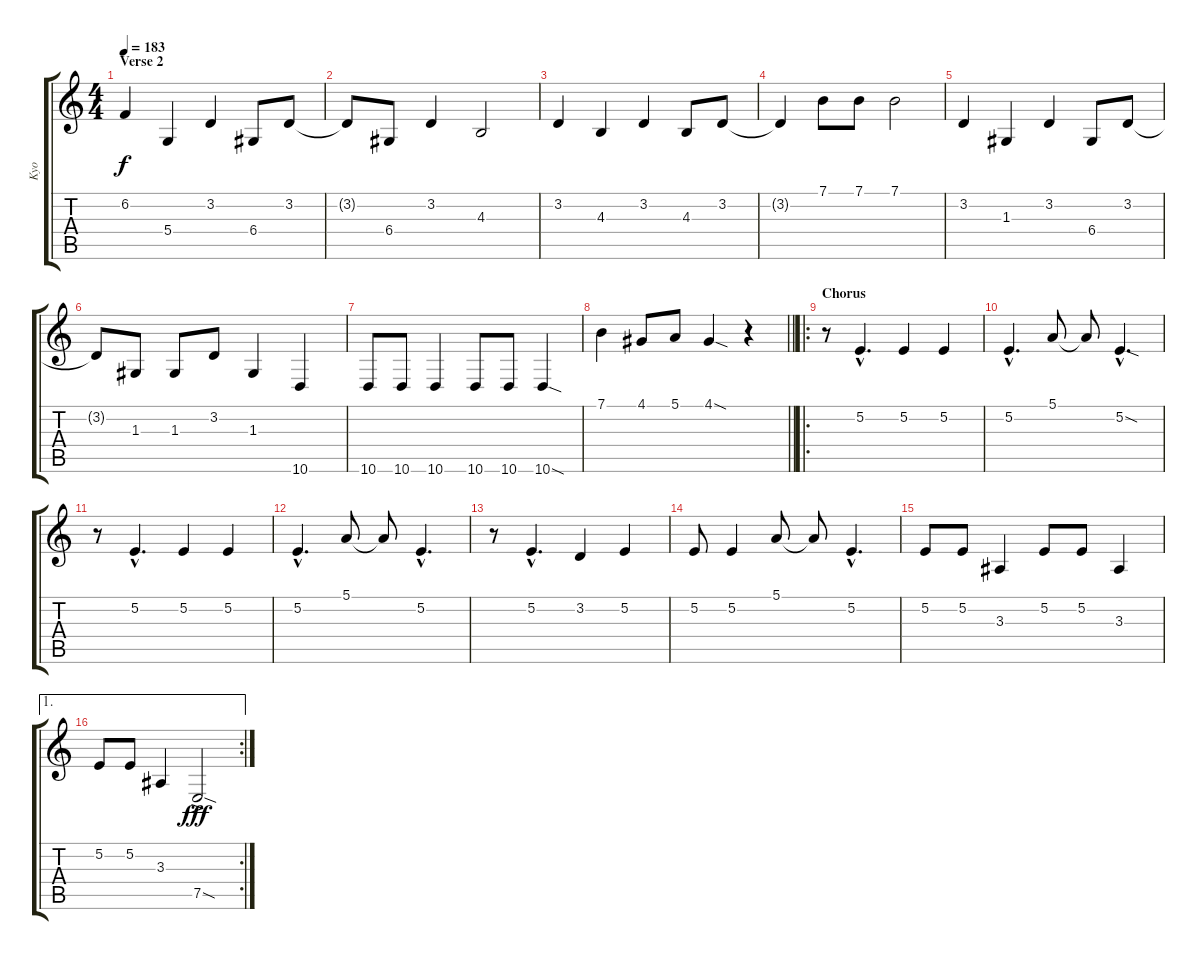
\track ("Kyo" "Kyo") {instrument sopranosax}
\staff {score tabs}
\tuning (E4 B3 G3 D3 A2 E2) {hide}
\ts (4 4)
\section ("" "Verse 2")
\tempo 183
\clef g2
\ks c
6.2.4{dy f} 5.4.4 3.2.4 6.4.8 3.2.8 |
3.2{t}.8 6.4.8 3.2.4 4.3.2 |
3.2.4 4.3.4 3.2.4 4.3.8 3.2.8 |
3.2{t}.4 7.1.8 7.1.8 7.1.2 |
3.2.4 1.3.4 3.2.4 6.4.8 3.2.8 |
3.2{t}.8 1.3.8 1.3.8 3.2.8 1.3.4 10.6.4 |
10.6.8 10.6.8 10.6.4 10.6.8 10.6.8 10.6{sod}.4 |
\barLineRight lightlight
7.1.4 4.1.8 5.1.8 4.1{sod}.4 r.4 |
\ro
\section ("" "Chorus")
r.8 5.2{hac}.4{d} 5.2.4 5.2.4 |
5.2{hac}.4{d} 5.1.8 5.1{t}.8 5.2{sod hac}.4{d} |
r.8 5.2{hac}.4{d} 5.2.4 5.2.4 |
5.2{hac}.4{d} 5.1.8 5.1{t}.8 5.2{hac}.4{d} |
r.8 5.2{hac}.4{d} 3.2.4 5.2.4 |
5.2.8 5.2.4 5.1.8 5.1{t}.8 5.2{hac}.4{d} |
5.2.8 5.2.8 3.3.4 5.2.8 5.2.8 3.3.4 |
\ae 1
\rc 2
5.2.8 5.2.8 3.3.4 7.5{sod ac}.2{dy fff}
